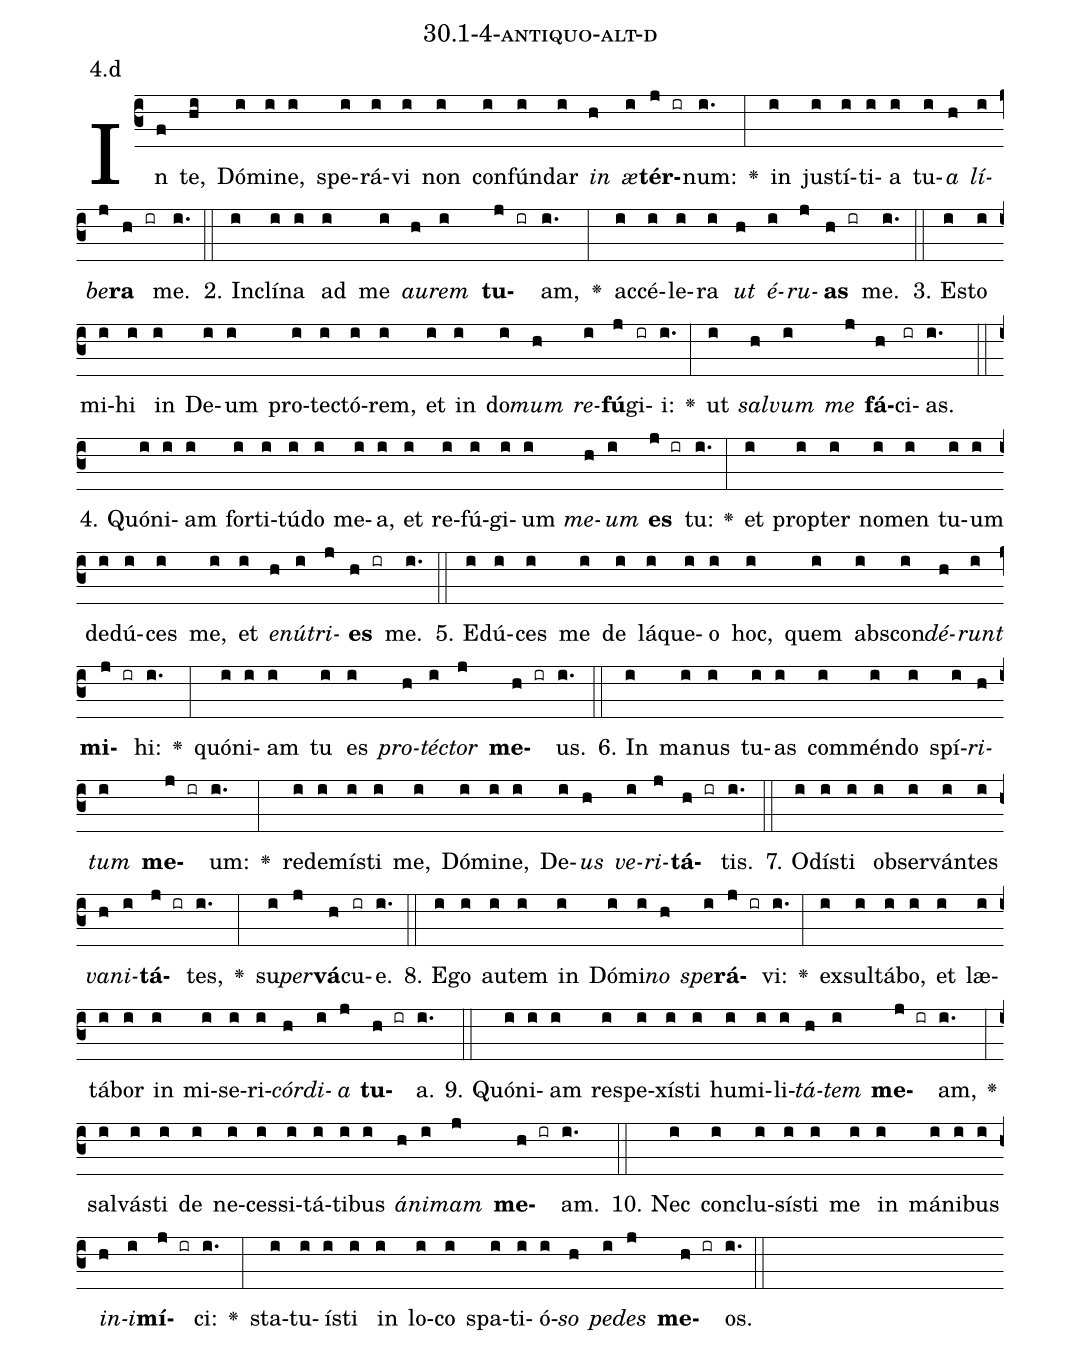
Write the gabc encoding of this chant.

name: 30.1-4-antiquo-alt-d;
annotation: 4.d;
%%
(c3)In(f) te,(hi) Dó(i)mi(i)ne,(i) spe(i)rá(i)vi(i) non(i) con(i)fún(i)dar(i) <i>in</i>(h) <i>æ</i>(i)<b>tér</b>(j ir)num:(i.) <v>\greheightstar</v>(:) in(i) jus(i)tí(i)ti(i)a(i) tu(i)<i>a</i>(h) <i>lí</i>(i)<i>be</i>(j)<b>ra</b>(h ir) me.(i.) (::)
2. In(i)clí(i)na(i) ad(i) me(i) <i>au</i>(h)<i>rem</i>(i) <b>tu</b>(j ir)am,(i.) <v>\greheightstar</v>(:) ac(i)cé(i)le(i)ra(i) <i>ut</i>(h) <i>é</i>(i)<i>ru</i>(j)<b>as</b>(h ir) me.(i.) (::)
3. Es(i)to(i) mi(i)hi(i) in(i) De(i)um(i) pro(i)tec(i)tó(i)rem,(i) et(i) in(i) do(i)<i>mum</i>(h) <i>re</i>(i)<b>fú</b>(j)gi(ir)i:(i.) <v>\greheightstar</v>(:) ut(i) <i>sal</i>(h)<i>vum</i>(i) <i>me</i>(j) <b>fá</b>(h)ci(ir)as.(i.) (::)
4. Quón(i)i(i)am(i) for(i)ti(i)tú(i)do(i) me(i)a,(i) et(i) re(i)fú(i)gi(i)um(i) <i>me</i>(h)<i>um</i>(i) <b>es</b>(j ir) tu:(i.) <v>\greheightstar</v>(:) et(i) prop(i)ter(i) no(i)men(i) tu(i)um(i) de(i)dú(i)ces(i) me,(i) et(i) <i>e</i>(h)<i>nú</i>(i)<i>tri</i>(j)<b>es</b>(h ir) me.(i.) (::)
5. E(i)dú(i)ces(i) me(i) de(i) lá(i)que(i)o(i) hoc,(i) quem(i) abs(i)con(i)<i>dé</i>(h)<i>runt</i>(i) <b>mi</b>(j ir)hi:(i.) <v>\greheightstar</v>(:) quón(i)i(i)am(i) tu(i) es(i) <i>pro</i>(h)<i>téc</i>(i)<i>tor</i>(j) <b>me</b>(h ir)us.(i.) (::)
6. In(i) ma(i)nus(i) tu(i)as(i) com(i)mén(i)do(i) spí(i)<i>ri</i>(h)<i>tum</i>(i) <b>me</b>(j ir)um:(i.) <v>\greheightstar</v>(:) red(i)e(i)mís(i)ti(i) me,(i) Dó(i)mi(i)ne,(i) De(i)<i>us</i>(h) <i>ve</i>(i)<i>ri</i>(j)<b>tá</b>(h ir)tis.(i.) (::)
7. O(i)dís(i)ti(i) ob(i)ser(i)ván(i)tes(i) <i>va</i>(h)<i>ni</i>(i)<b>tá</b>(j ir)tes,(i.) <v>\greheightstar</v>(:) su(i)<i>per</i>(j)<b>vá</b>(h)cu(ir)e.(i.) (::)
8. E(i)go(i) au(i)tem(i) in(i) Dó(i)mi(i)<i>no</i>(h) <i>spe</i>(i)<b>rá</b>(j ir)vi:(i.) <v>\greheightstar</v>(:) ex(i)sul(i)tá(i)bo,(i) et(i) læ(i)tá(i)bor(i) in(i) mi(i)se(i)ri(i)<i>cór</i>(h)<i>di</i>(i)<i>a</i>(j) <b>tu</b>(h ir)a.(i.) (::)
9. Quón(i)i(i)am(i) re(i)spe(i)xís(i)ti(i) hu(i)mi(i)li(i)<i>tá</i>(h)<i>tem</i>(i) <b>me</b>(j ir)am,(i.) <v>\greheightstar</v>(:) sal(i)vás(i)ti(i) de(i) ne(i)ces(i)si(i)tá(i)ti(i)bus(i) <i>á</i>(h)<i>ni</i>(i)<i>mam</i>(j) <b>me</b>(h ir)am.(i.) (::)
10. Nec(i) con(i)clu(i)sís(i)ti(i) me(i) in(i) má(i)ni(i)bus(i) <i>in</i>(h)<i>i</i>(i)<b>mí</b>(j ir)ci:(i.) <v>\greheightstar</v>(:) sta(i)tu(i)ís(i)ti(i) in(i) lo(i)co(i) spa(i)ti(i)ó(i)<i>so</i>(h) <i>pe</i>(i)<i>des</i>(j) <b>me</b>(h ir)os.(i.) (::)
